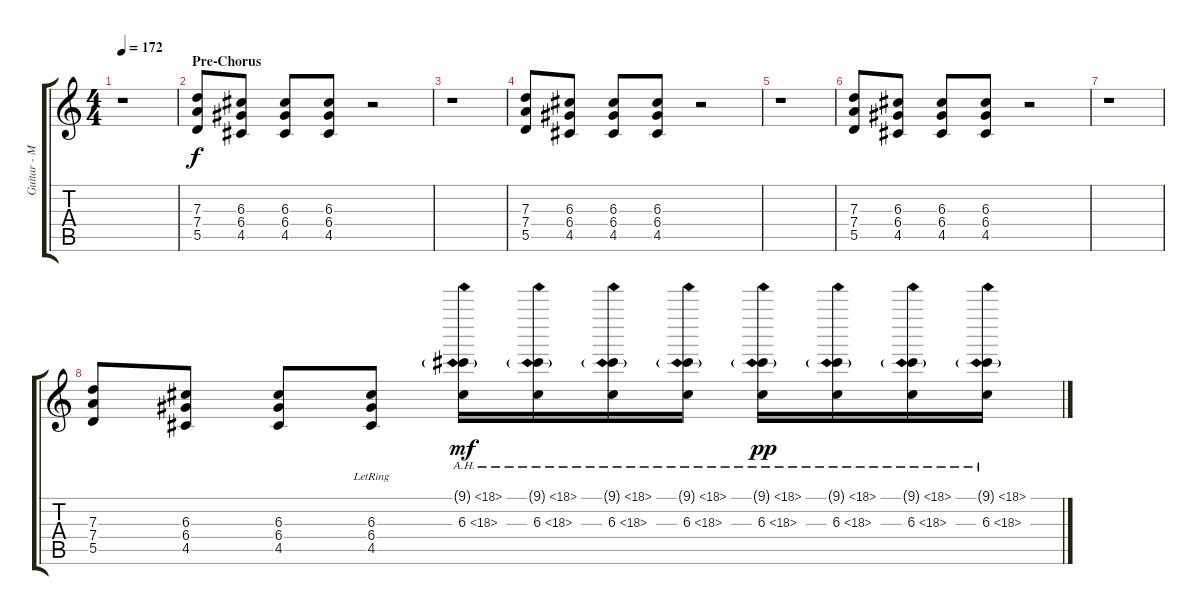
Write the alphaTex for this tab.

\track ("Guitar - Mark Engles" "Guitar - M") {instrument distortionguitar}
\staff {score tabs}
\tuning (E4 B3 G3 D3 A2 E2) {hide}
\ts (4 4)
\tempo 172
\clef g2
\ks c
r.1{dy f} |
\section ("" "Pre-Chorus")
(7.3 7.4 5.5).8 (6.3 6.4 4.5).8 (6.3 6.4 4.5).8 (6.3 6.4 4.5).8 r.2 |
r.1 |
(7.3 7.4 5.5).8 (6.3 6.4 4.5).8 (6.3 6.4 4.5).8 (6.3 6.4 4.5).8 r.2 |
r.1 |
(7.3 7.4 5.5).8 (6.3 6.4 4.5).8 (6.3 6.4 4.5).8 (6.3 6.4 4.5).8 r.2 |
r.1 |
(7.3 7.4 5.5).8 (6.3 6.4 4.5).8 (6.3 6.4 4.5).8 (6.3 6.4{lr} 4.5{lr}).8 (9.1{ah 9 g} 6.3{ah 12}).16{dy mf} (9.1{ah 9 g} 6.3{ah 12}).16 (9.1{ah 9 g} 6.3{ah 12}).16 (9.1{ah 9 g} 6.3{ah 12}).16 (9.1{ah 9 g} 6.3{ah 12}).16{dy pp} (9.1{ah 9 g} 6.3{ah 12}).16 (9.1{ah 9 g} 6.3{ah 12}).16 (9.1{ah 9 g} 6.3{ah 12}).16
